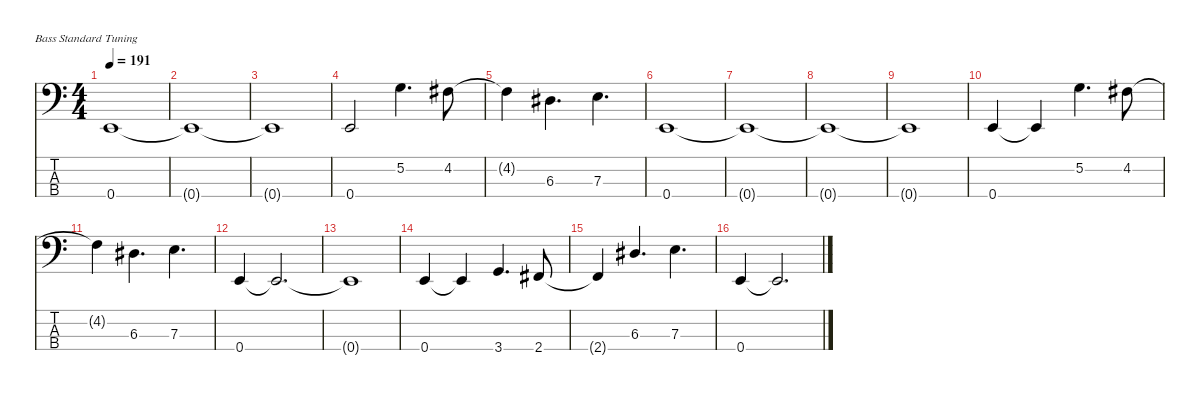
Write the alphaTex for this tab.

\defaultSystemsLayout 4
\hideDynamics
\bracketExtendMode nobrackets
\singleTrackTrackNamePolicy hidden
\multiTrackTrackNamePolicy hidden
\firstSystemTrackNameMode fullname
\firstSystemTrackNameOrientation horizontal
\otherSystemsTrackNameOrientation horizontal
\track ("Bass" "el.bs.") {instrument electricbassfinger}
\staff {score tabs}
\tuning (G2 D2 A1 E1)
\ts (4 4)
\tempo 191
\clef f4
\ks c
0.4{t}.1{dy f beam Up} |
0.4{t}.1{beam Up} |
0.4{t}.1{beam Up} |
0.4.2{beam Up} 5.2.4{d beam Down} 4.2{acc #}.8{beam Down} |
4.2{t acc #}.4{beam Down} 6.3{acc #}.4{d beam Down} 7.3.4{d beam Down} |
0.4.1{beam Up} |
0.4{t}.1{beam Up} |
0.4{t}.1{beam Up} |
0.4{t}.1{beam Up} |
0.4.4{beam Up} 0.4{t}.4{beam Up} 5.2.4{d beam Down} 4.2{acc #}.8{beam Down} |
4.2{t acc #}.4{beam Down} 6.3{acc #}.4{d beam Down} 7.3.4{d beam Down} |
0.4.4{beam Up} 0.4{t}.2{d beam Up} |
0.4{t}.1{beam Up} |
0.4.4{beam Up} 0.4{t}.4{beam Up} 3.4.4{d beam Up} 2.4{acc #}.8{beam Up} |
2.4{t acc #}.4{beam Up} 6.3{acc #}.4{d beam Up} 7.3.4{d beam Down} |
0.4.4{beam Up} 0.4{t}.2{d beam Up}
